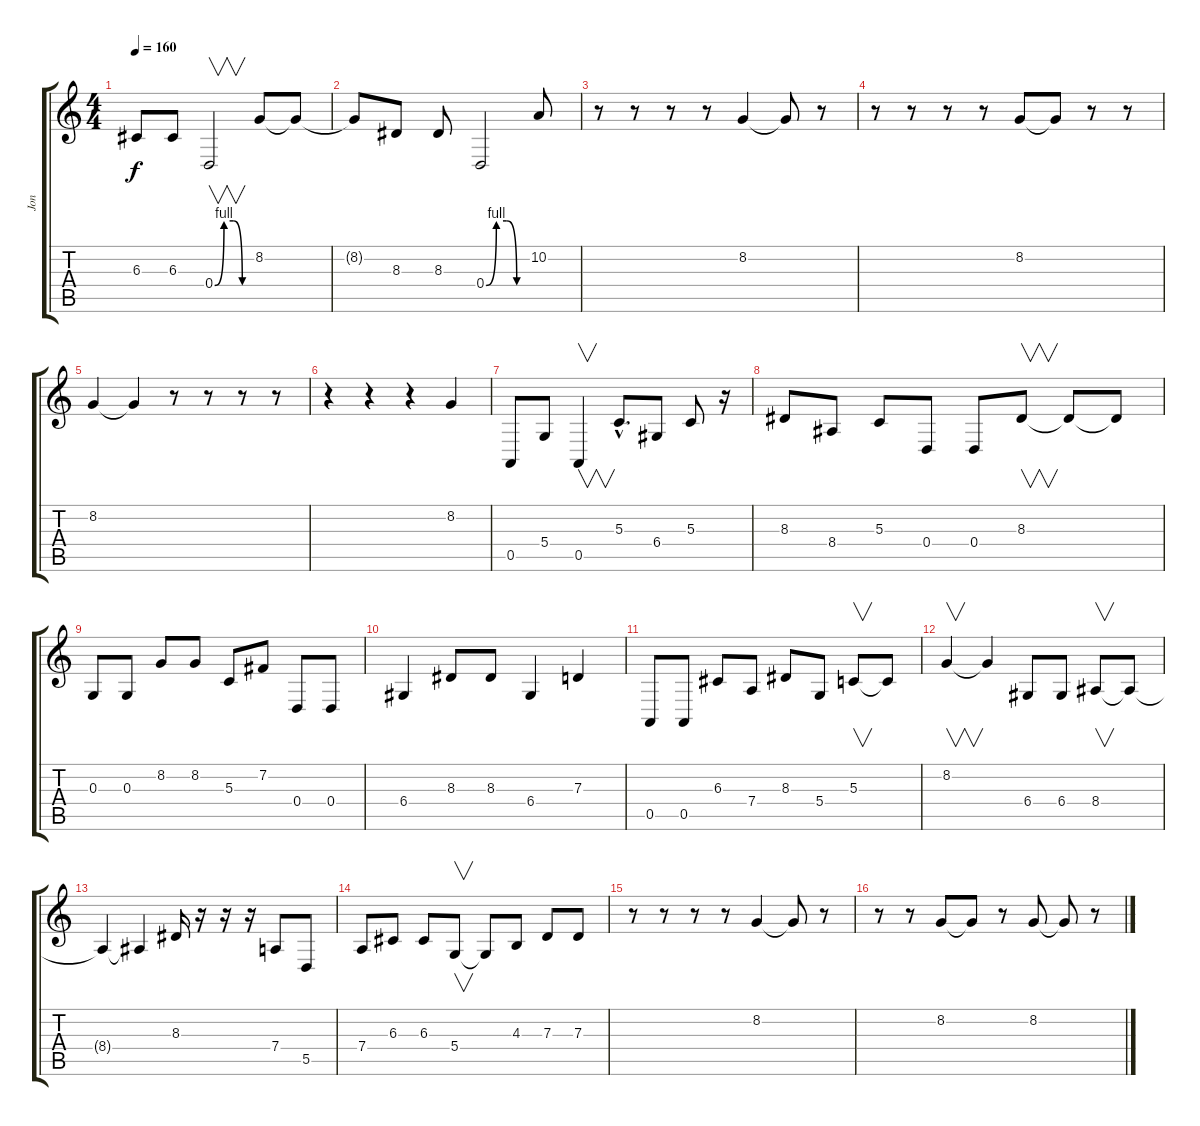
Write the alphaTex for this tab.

\track ("Jon" "Jon") {instrument bagpipe}
\staff {score tabs}
\tuning (E4 B3 G3 D3 A2 E2) {hide}
\ts (4 4)
\tempo 160
\clef g2
\ks c
6.3.8{dy f} 6.3.8 0.4{be (custom 0 0 15 4 30 4 45 0 60 0)}.2{v} 8.2.8 8.2{t}.8 |
8.2{t}.8 8.3.8 8.3.8 0.4{be (custom 0 0 15 4 30 4 45 0 60 0)}.2 10.2.8 |
r.8 r.8 r.8 r.8 8.2.4 8.2{t}.8 r.8 |
r.8 r.8 r.8 r.8 8.2.8 8.2{t}.8 r.8 r.8 |
8.2.4 8.2{t}.4 r.8 r.8 r.8 r.8 |
r.4 r.4 r.4 8.2.4 |
0.5.8 5.4.8 0.5.4{v} 5.3{hac}.8{d} 6.4.8 5.3.8 r.16 |
8.3.8 8.4.8 5.3.8 0.4.8 0.4.8 8.3.8{v} 8.3{t}.8 8.3{t}.8 |
0.3.8 0.3.8 8.2.8 8.2.8 5.3.8 7.2.8 0.4.8 0.4.8 |
6.4.4 8.3.8 8.3.8 6.4.4 7.3.4 |
0.5.8 0.5.8 6.3.8 7.4.8 8.3.8 5.4.8 5.3.8{v} 5.3{t}.8 |
8.2.4{v} 8.2{t}.4 6.4.8 6.4.8 8.4.8{v} 8.4{t}.8 |
8.4{t}.4 8.4{t}.4 8.3.16 r.16 r.16 r.16 7.4.8 5.5.8 |
7.4.8 6.3.8 6.3.8 5.4.8{v} 5.4{t}.8 4.3.8 7.3.8 7.3.8 |
r.8 r.8 r.8 r.8 8.2.4 8.2{t}.8 r.8 |
r.8 r.8 8.2.8 8.2{t}.8 r.8 8.2.8 8.2{t}.8 r.8
